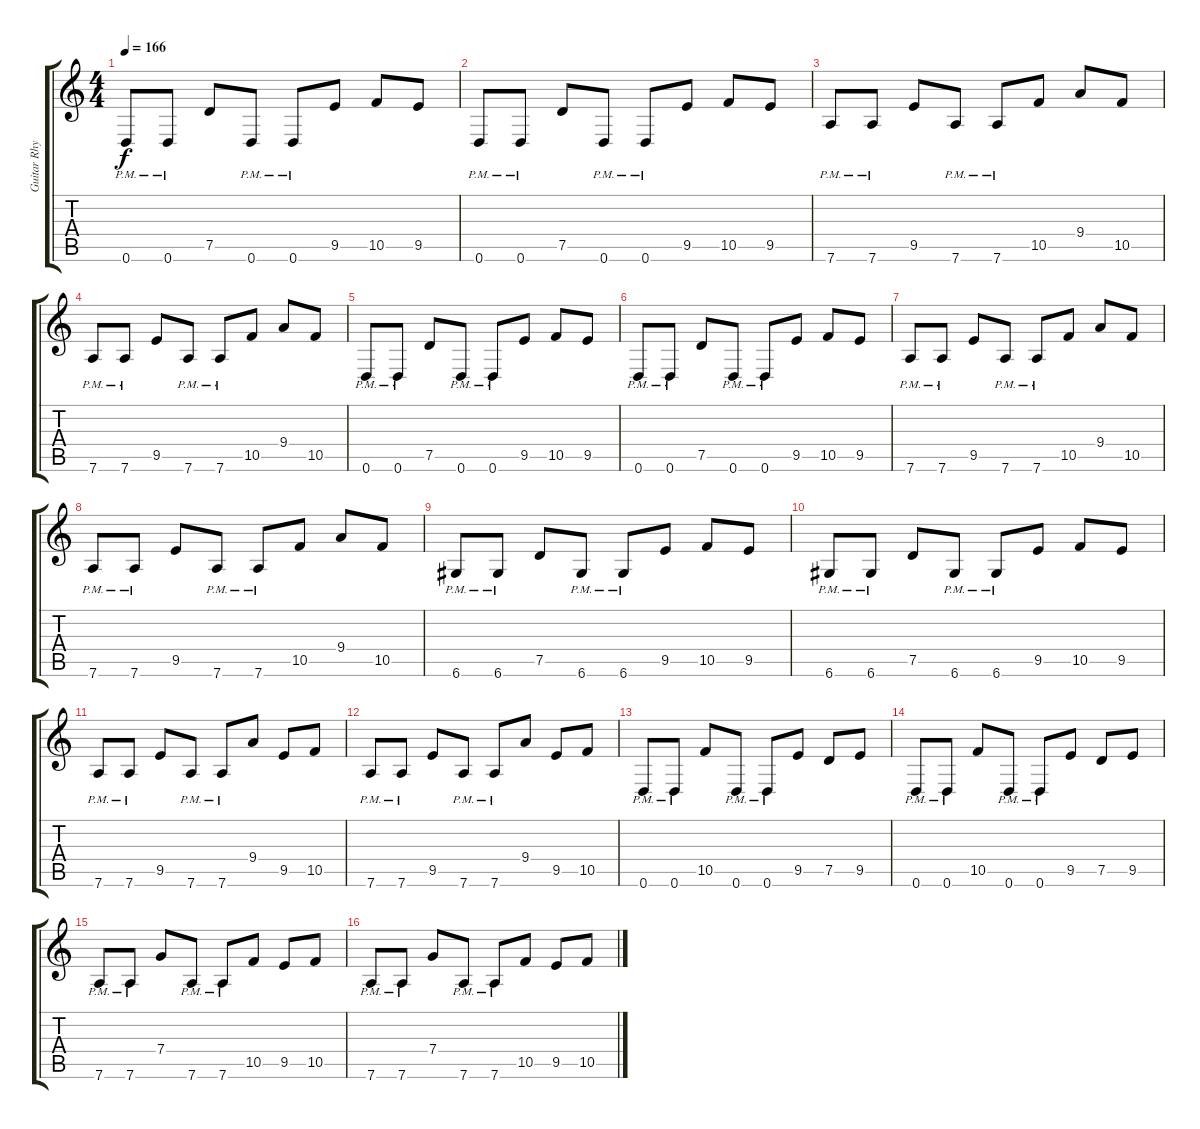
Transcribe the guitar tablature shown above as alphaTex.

\track ("Guitar Rhytm" "Guitar Rhy") {instrument overdrivenguitar}
\staff {score tabs}
\tuning (D4 A3 F3 C3 G2 D2) {hide}
\ts (4 4)
\tempo 166
\clef g2
\ks c
0.6{pm}.8{dy f} 0.6{pm}.8 7.5.8 0.6{pm}.8 0.6{pm}.8 9.5.8 10.5.8 9.5.8 |
0.6{pm}.8 0.6{pm}.8 7.5.8 0.6{pm}.8 0.6{pm}.8 9.5.8 10.5.8 9.5.8 |
7.6{pm}.8 7.6{pm}.8 9.5.8 7.6{pm}.8 7.6{pm}.8 10.5.8 9.4.8 10.5.8 |
7.6{pm}.8 7.6{pm}.8 9.5.8 7.6{pm}.8 7.6{pm}.8 10.5.8 9.4.8 10.5.8 |
0.6{pm}.8 0.6{pm}.8 7.5.8 0.6{pm}.8 0.6{pm}.8 9.5.8 10.5.8 9.5.8 |
0.6{pm}.8 0.6{pm}.8 7.5.8 0.6{pm}.8 0.6{pm}.8 9.5.8 10.5.8 9.5.8 |
7.6{pm}.8 7.6{pm}.8 9.5.8 7.6{pm}.8 7.6{pm}.8 10.5.8 9.4.8 10.5.8 |
7.6{pm}.8 7.6{pm}.8 9.5.8 7.6{pm}.8 7.6{pm}.8 10.5.8 9.4.8 10.5.8 |
6.6{pm}.8 6.6{pm}.8 7.5.8 6.6{pm}.8 6.6{pm}.8 9.5.8 10.5.8 9.5.8 |
6.6{pm}.8 6.6{pm}.8 7.5.8 6.6{pm}.8 6.6{pm}.8 9.5.8 10.5.8 9.5.8 |
7.6{pm}.8 7.6{pm}.8 9.5.8 7.6{pm}.8 7.6{pm}.8 9.4.8 9.5.8 10.5.8 |
7.6{pm}.8 7.6{pm}.8 9.5.8 7.6{pm}.8 7.6{pm}.8 9.4.8 9.5.8 10.5.8 |
0.6{pm}.8 0.6{pm}.8 10.5.8 0.6{pm}.8 0.6{pm}.8 9.5.8 7.5.8 9.5.8 |
0.6{pm}.8 0.6{pm}.8 10.5.8 0.6{pm}.8 0.6{pm}.8 9.5.8 7.5.8 9.5.8 |
7.6{pm}.8 7.6{pm}.8 7.4.8 7.6{pm}.8 7.6{pm}.8 10.5.8 9.5.8 10.5.8 |
7.6{pm}.8 7.6{pm}.8 7.4.8 7.6{pm}.8 7.6{pm}.8 10.5.8 9.5.8 10.5.8
